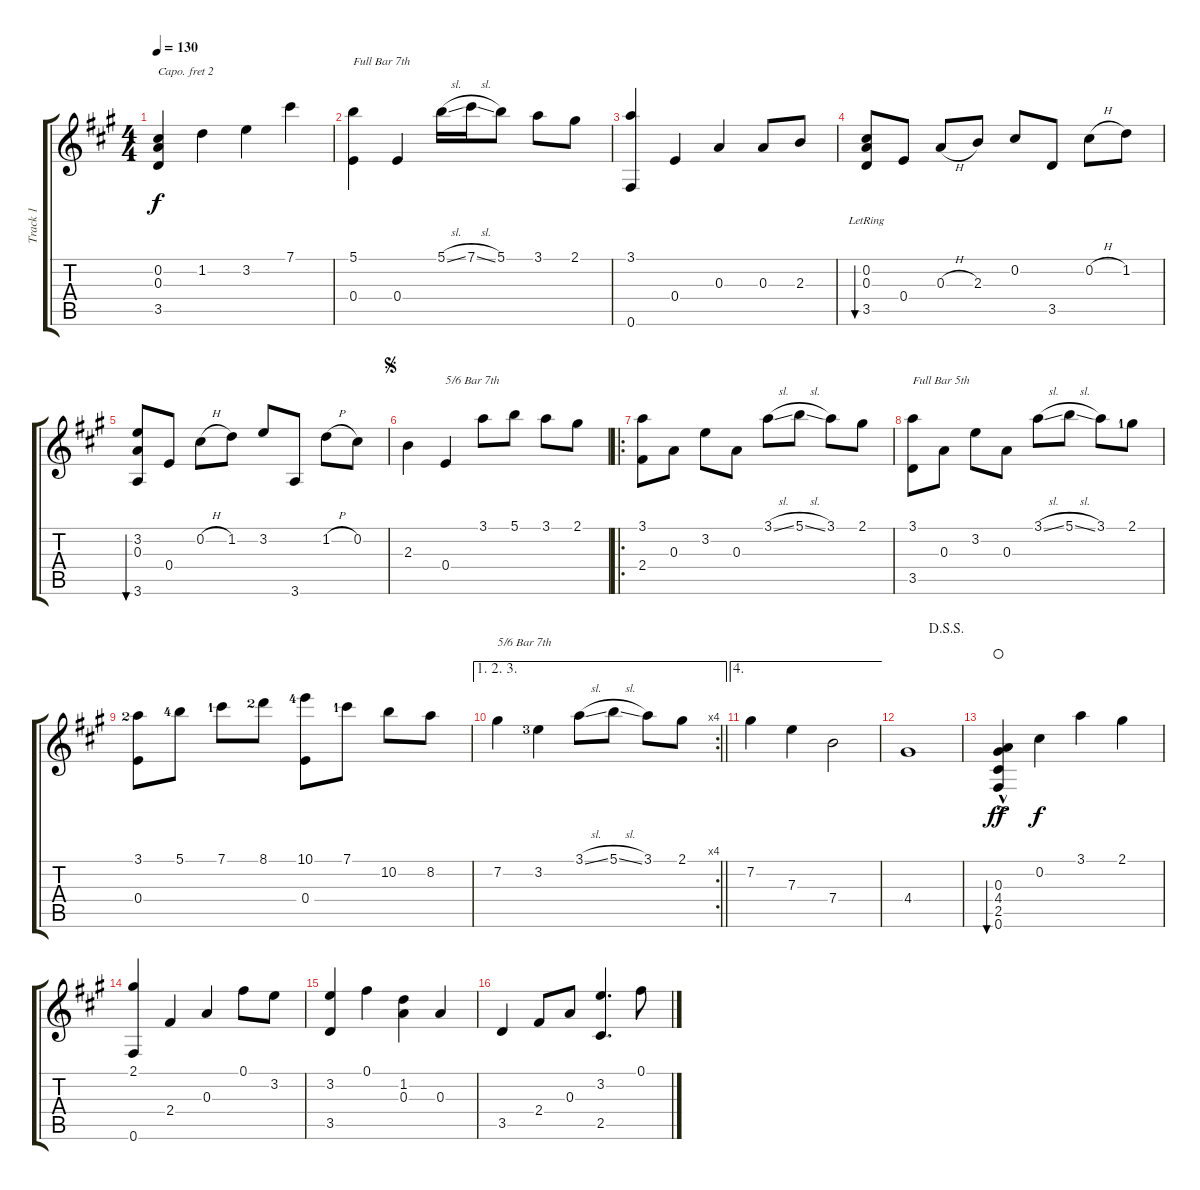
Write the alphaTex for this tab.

\track ("Track 1" "Track 1") {instrument acousticguitarnylon}
\staff {score tabs}
\capo 2
\tuning (E4 B3 G3 D3 A2 E2) {hide}
\ts (4 4)
\tempo 130
\clef g2
\ks a
(0.2 0.3 3.5).4{dy f} 1.2.4 3.2.4 7.1.4 |
(5.1 0.4).4{txt "Full Bar 7th"} 0.4.4 5.1{sl}.16 7.1{sl}.16 5.1.8 3.1.8 2.1.8 |
(3.1 0.6).4 0.4.4 0.3.4 0.3.8 2.3.8 |
(0.2 0.3{lr} 3.5).8{bu 60} 0.4.8 0.3{h}.8 2.3.8 0.2.8 3.5.8 0.2{h}.8 1.2.8 |
(3.2 0.3 3.6).8{bu 60} 0.4.8 0.2{h}.8 1.2.8 3.2.8 3.6.8 1.2{h}.8 0.2.8 |
\jump segno
2.3.4 0.4.4{txt "5/6 Bar 7th"} 3.1.8 5.1.8 3.1.8 2.1.8 |
\ro
(3.1 2.4).8 0.3.8 3.2.8 0.3.8 3.1{sl}.8 5.1{sl}.8 3.1.8 2.1.8 |
(3.1 3.5).8{txt "Full Bar 5th"} 0.3.8 3.2.8 0.3.8 3.1{sl}.8 5.1{sl}.8 3.1.8 2.1{lf 2}.8 |
(3.1{lf 3} 0.4).8 5.1{lf 5}.8 7.1{lf 2}.8 8.1{lf 3}.8 (10.1{lf 5} 0.4).8 7.1{lf 2}.8 10.2.8 8.2.8 |
\ae (1 2 3)
\rc 4
\barLineRight lightlight
7.2.4{txt "5/6 Bar 7th"} 3.2{lf 4}.4 3.1{sl}.8 5.1{sl}.8 3.1.8 2.1.8 |
\ae 4
7.2.4 7.3.4 7.4.2 |
\jump dalsegnosegno
4.4.1 |
(0.3 4.4{hac} 2.5{ac} 0.6).4{bu 60 dy ff waho} 0.2.4{dy f} 3.1.4 2.1.4 |
(2.1 0.6).4 2.4.4 0.3.4 0.1.8 3.2.8 |
(3.2 3.5).4 0.1.4 (1.2 0.3).4 0.3.4 |
3.5.4 2.4.8 0.3.8 (3.2 2.5).4{d} 0.1.8
